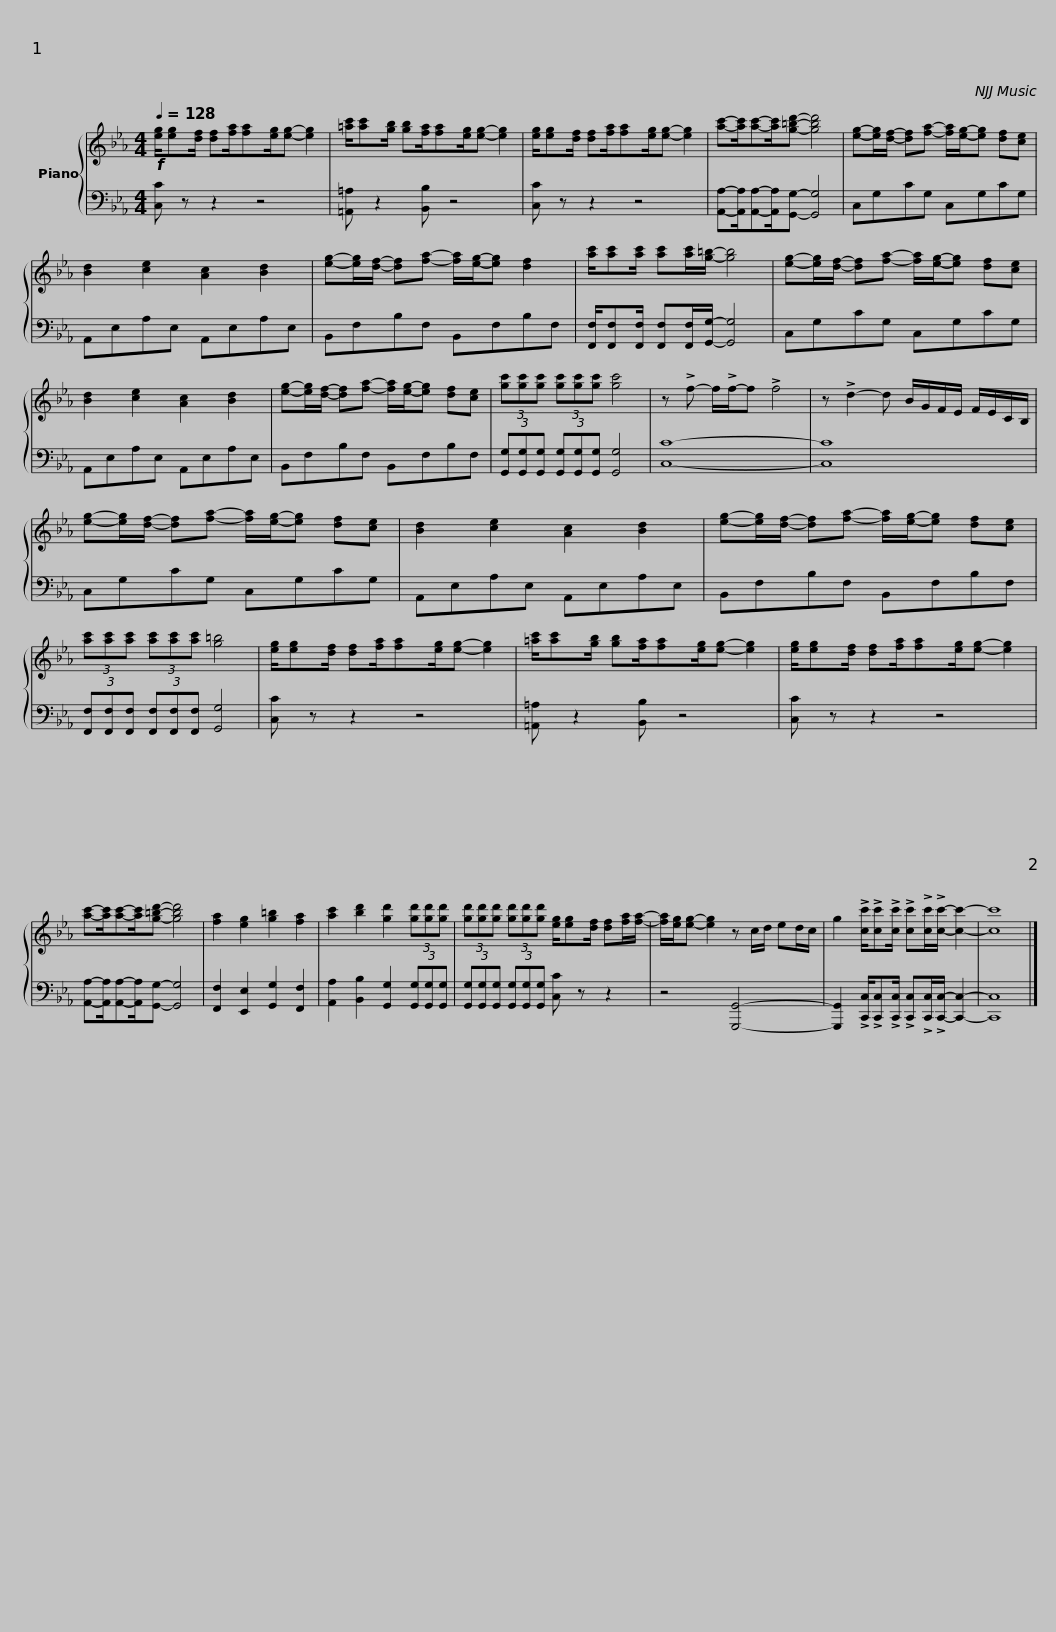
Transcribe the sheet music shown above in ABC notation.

X:1
%%score { 1 | 2 }
L:1/8
Q:1/4=128
M:4/4
I:linebreak $
K:Eb
V:1 treble
V:2 bass
V:1
!f! [eg]/[eg][df]/ [df][fa]/[fa][eg]/[eg]- [eg]2 | [=ac']/[ac'][gb]/ [gb][fa]/[fa][eg]/[eg]- [eg]2 | [eg]/[eg][df]/ [df][fa]/[fa][eg]/[eg]- [eg]2 | [ac']-[ac']/[ac']-[ac']/[g=bd']- [gbd']4 |$ [eg]-[eg]/[df]/- [df][fa]- [fa]/[eg]/-[eg] [df][ce] | %5
 [Bd]2 [ce]2 [Ac]2 [Bd]2 | [eg]-[eg]/[df]/- [df][fa]- [fa]/[eg]/-[eg] [df]2 | [ac']/[ac'][ac']/ [ac'][ac']/[g=b]/- [gb]4 |$ [eg]-[eg]/[df]/- [df][fa]- [fa]/[eg]/-[eg] [df][ce] | [Bd]2 [ce]2 [Ac]2 [Bd]2 | %10
 [eg]-[eg]/[df]/- [df][fa]- [fa]/[eg]/-[eg] [df][ce] | (3[gc'][gc'][gc'] (3[gc'][gc'][gc'] [gc']4 | z !>!f- f/!>!f/-f !>!f4 |$ z !>!d2- d B/G/F/E/ F/E/C/B,/ | [eg]-[eg]/[df]/- [df][fa]- [fa]/[eg]/-[eg] [df][ce] | %15
 [Bd]2 [ce]2 [Ac]2 [Bd]2 | [eg]-[eg]/[df]/- [df][fa]- [fa]/[eg]/-[eg] [df][ce] | (3[ac'][ac'][ac'] (3[ac'][ac'][ac'] [g=b]4 |$ [eg]/[eg][df]/ [df][fa]/[fa][eg]/[eg]- [eg]2 | [=ac']/[ac'][gb]/ [gb][fa]/[fa][eg]/[eg]- [eg]2 | %20
 [eg]/[eg][df]/ [df][fa]/[fa][eg]/[eg]- [eg]2 | [ac']-[ac']/[ac']-[ac']/[g=bd']- [gbd']4 | [fa]2 [eg]2 [g=b]2 [fa]2 |$ [ac']2 [bd']2 [gd']2 (3[gd'][gd'][gd'] | (3[gd'][gd'][gd'] (3[gd'][gd'][gd'] [eg]/[eg][df]/ [df][fa]/[fa]/- | %25
 [fa]/[eg]/[eg]- [eg]2 z c/d/ ed/c/ | g2 !>![cc']/!>![cc']!>![cc']/ !>![cc']!>![cc']/!>![cc']/- [cc']2- | [cc']8 |] %28
V:2
 [C,C] z z2 z4 | [=A,,=A,] z2 [B,,B,] z4 | [C,C] z z2 z4 | [A,,A,]-[A,,A,]/[A,,A,]-[A,,A,]/[G,,G,]- [G,,G,]4 |$ C,G,CG, C,G,CG, | %5
 A,,E,A,E, A,,E,A,E, | B,,F,B,F, B,,F,B,F, | [F,,F,]/[F,,F,][F,,F,]/ [F,,F,][F,,F,]/[G,,G,]/- [G,,G,]4 |$ C,G,CG, C,G,CG, | A,,E,A,E, A,,E,A,E, | %10
 B,,F,B,F, B,,F,B,F, | (3[G,,G,][G,,G,][G,,G,] (3[G,,G,][G,,G,][G,,G,] [G,,G,]4 | [C,C]8- |$ [C,C]8 | C,G,CG, C,G,CG, | %15
 A,,E,A,E, A,,E,A,E, | B,,F,B,F, B,,F,B,F, | (3[F,,F,][F,,F,][F,,F,] (3[F,,F,][F,,F,][F,,F,] [G,,G,]4 |$ [C,C] z z2 z4 | [=A,,=A,] z2 [B,,B,] z4 | %20
 [C,C] z z2 z4 | [A,,A,]-[A,,A,]/[A,,A,]-[A,,A,]/[G,,G,]- [G,,G,]4 | [F,,F,]2 [E,,E,]2 [G,,G,]2 [F,,F,]2 |$ [A,,A,]2 [B,,B,]2 [G,,G,]2 (3[G,,G,][G,,G,][G,,G,] | (3[G,,G,][G,,G,][G,,G,] (3[G,,G,][G,,G,][G,,G,] [C,C] z z2 | %25
 z4 [G,,,G,,]4- | [G,,,G,,]2 !>![C,,C,]/!>![C,,C,]!>![C,,C,]/ !>![C,,C,]!>![C,,C,]/!>![C,,C,]/- [C,,C,]2- | [C,,C,]8 |] %28
